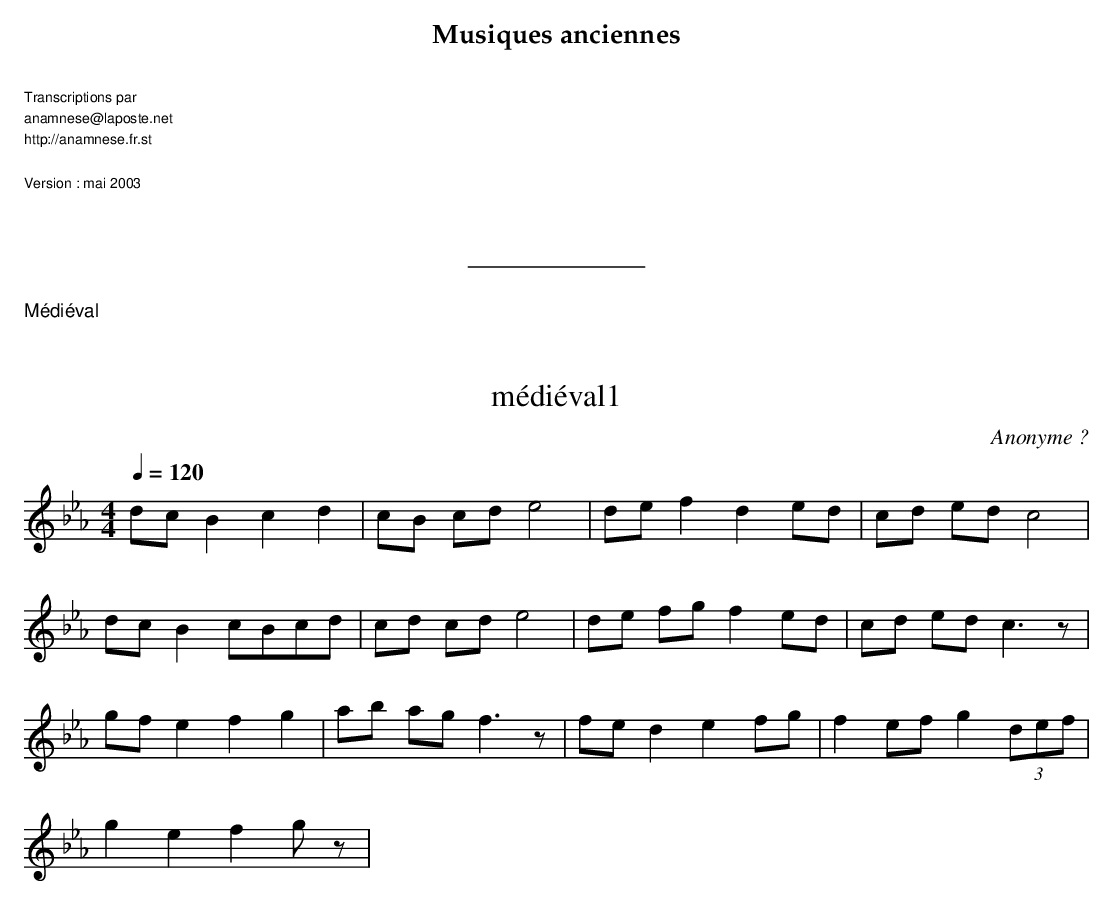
X:1
T:médiéval1
C:Anonyme ?
M:4/4
L:1/8
Q:1/4=120
K:Eb
dc B2c2d2 | cB cd e4 | de f2d2 ed | cd ed c4 |
dc B2cBcd | cd cd e4 | de fgf2 ed | cd ed c3z|
gf e2f2g2 | ab ag f3z| fe d2e2 fg | f2 ef g2 (3def |
g2 e2f2gz | %...
